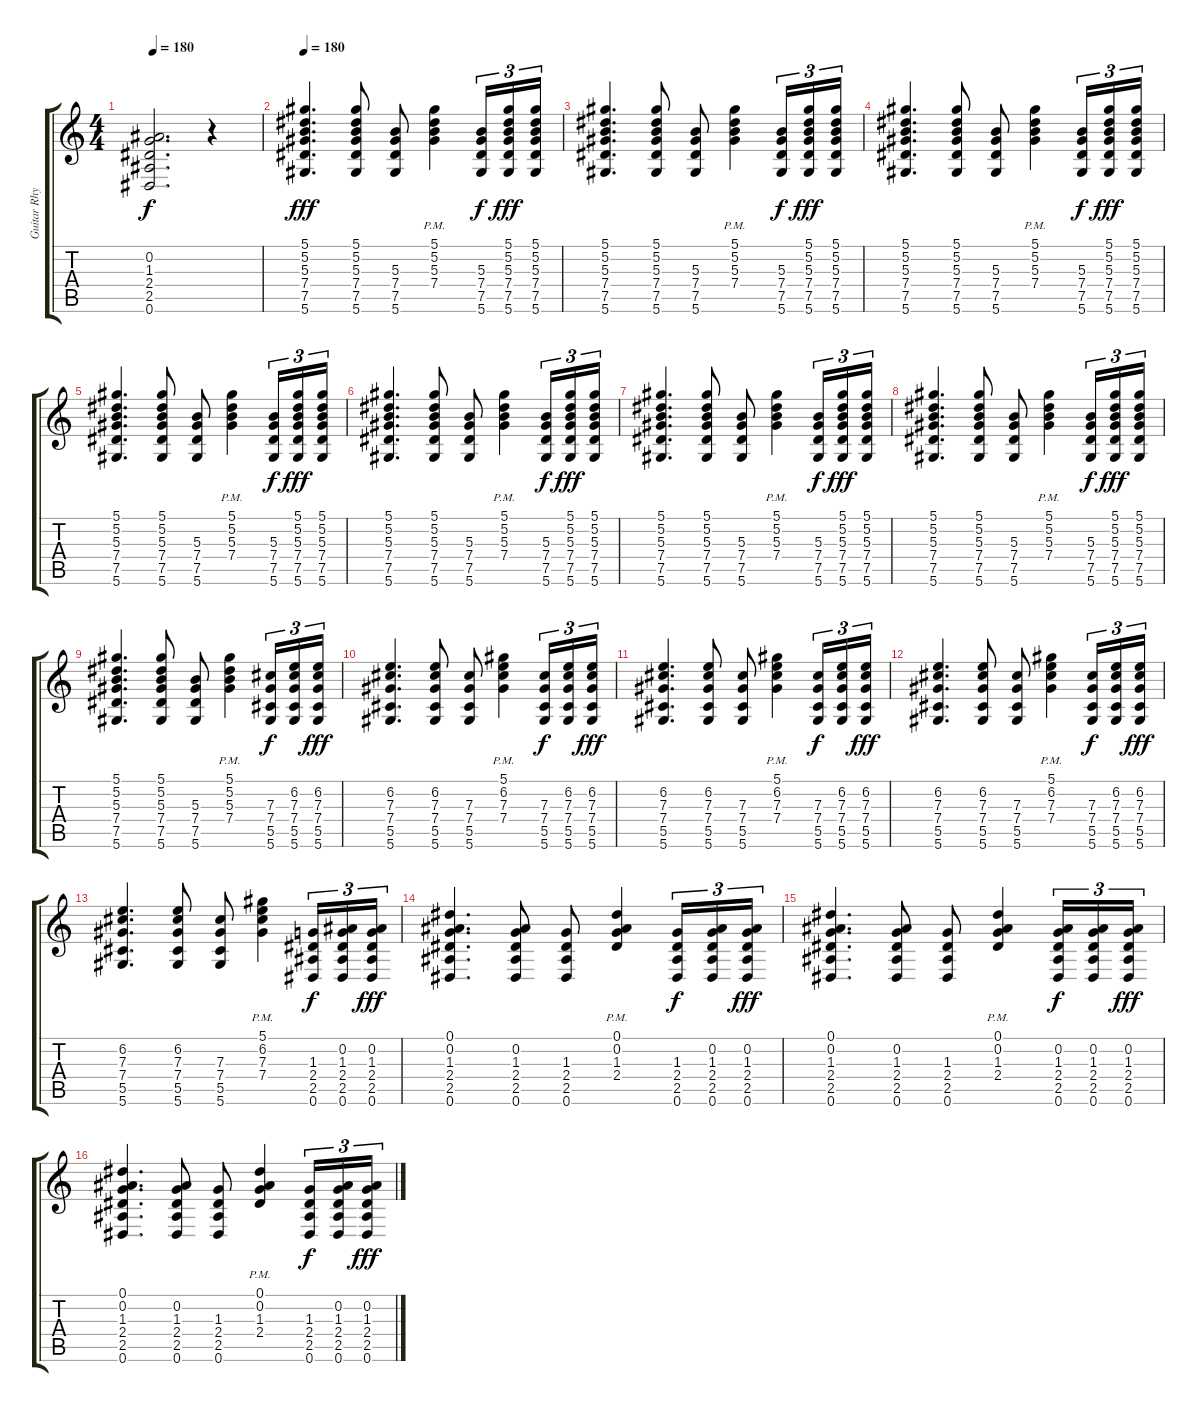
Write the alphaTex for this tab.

\track ("Guitar Rhythm" "Guitar Rhy") {instrument acousticguitarnylon}
\staff {score tabs}
\tuning (Eb4 Bb3 Gb3 Db3 Ab2 Eb2) {hide}
\ts (4 4)
\tempo 180
\clef g2
\ks c
(0.2{t} 1.3{t} 2.4{t} 2.5{t} 0.6{t}).2{d dy f} r.4 |
\tempo 180
(5.1 5.2 5.3 7.4 7.5 5.6).4{d dy fff volume 9} (5.1 5.2 5.3 7.4 7.5 5.6).8 (5.3 7.4 7.5 5.6).8 (5.1{pm} 5.2{pm} 5.3{pm} 7.4{pm}).4 (5.3 7.4 7.5 5.6).16{tu (3 2) dy f} (5.1 5.2 5.3 7.4 7.5 5.6).16{tu (3 2) dy fff} (5.1 5.2 5.3 7.4 7.5 5.6).16{tu (3 2)} |
(5.1 5.2 5.3 7.4 7.5 5.6).4{d} (5.1 5.2 5.3 7.4 7.5 5.6).8 (5.3 7.4 7.5 5.6).8 (5.1{pm} 5.2{pm} 5.3{pm} 7.4{pm}).4 (5.3 7.4 7.5 5.6).16{tu (3 2) dy f} (5.1 5.2 5.3 7.4 7.5 5.6).16{tu (3 2) dy fff} (5.1 5.2 5.3 7.4 7.5 5.6).16{tu (3 2)} |
(5.1 5.2 5.3 7.4 7.5 5.6).4{d} (5.1 5.2 5.3 7.4 7.5 5.6).8 (5.3 7.4 7.5 5.6).8 (5.1{pm} 5.2{pm} 5.3{pm} 7.4{pm}).4 (5.3 7.4 7.5 5.6).16{tu (3 2) dy f} (5.1 5.2 5.3 7.4 7.5 5.6).16{tu (3 2) dy fff} (5.1 5.2 5.3 7.4 7.5 5.6).16{tu (3 2)} |
(5.1 5.2 5.3 7.4 7.5 5.6).4{d} (5.1 5.2 5.3 7.4 7.5 5.6).8 (5.3 7.4 7.5 5.6).8 (5.1{pm} 5.2{pm} 5.3{pm} 7.4{pm}).4 (5.3 7.4 7.5 5.6).16{tu (3 2) dy f} (5.1 5.2 5.3 7.4 7.5 5.6).16{tu (3 2) dy fff} (5.1 5.2 5.3 7.4 7.5 5.6).16{tu (3 2)} |
(5.1 5.2 5.3 7.4 7.5 5.6).4{d} (5.1 5.2 5.3 7.4 7.5 5.6).8 (5.3 7.4 7.5 5.6).8 (5.1{pm} 5.2{pm} 5.3{pm} 7.4{pm}).4 (5.3 7.4 7.5 5.6).16{tu (3 2) dy f} (5.1 5.2 5.3 7.4 7.5 5.6).16{tu (3 2) dy fff} (5.1 5.2 5.3 7.4 7.5 5.6).16{tu (3 2)} |
(5.1 5.2 5.3 7.4 7.5 5.6).4{d} (5.1 5.2 5.3 7.4 7.5 5.6).8 (5.3 7.4 7.5 5.6).8 (5.1{pm} 5.2{pm} 5.3{pm} 7.4{pm}).4 (5.3 7.4 7.5 5.6).16{tu (3 2) dy f} (5.1 5.2 5.3 7.4 7.5 5.6).16{tu (3 2) dy fff} (5.1 5.2 5.3 7.4 7.5 5.6).16{tu (3 2)} |
(5.1 5.2 5.3 7.4 7.5 5.6).4{d} (5.1 5.2 5.3 7.4 7.5 5.6).8 (5.3 7.4 7.5 5.6).8 (5.1{pm} 5.2{pm} 5.3{pm} 7.4{pm}).4 (5.3 7.4 7.5 5.6).16{tu (3 2) dy f} (5.1 5.2 5.3 7.4 7.5 5.6).16{tu (3 2) dy fff} (5.1 5.2 5.3 7.4 7.5 5.6).16{tu (3 2)} |
(5.1 5.2 5.3 7.4 7.5 5.6).4{d} (5.1 5.2 5.3 7.4 7.5 5.6).8 (5.3 7.4 7.5 5.6).8 (5.1{pm} 5.2{pm} 5.3{pm} 7.4{pm}).4 (7.3 7.4 5.5 5.6).16{tu (3 2) dy f} (6.2 7.3 7.4 5.5 5.6).16{tu (3 2)} (6.2 7.3 7.4 5.5 5.6).16{tu (3 2) dy fff} |
(6.2 7.3 7.4 5.5 5.6).4{d} (6.2 7.3 7.4 5.5 5.6).8 (7.3 7.4 5.5 5.6).8 (5.1{pm} 6.2{pm} 7.3{pm} 7.4{pm}).4 (7.3 7.4 5.5 5.6).16{tu (3 2) dy f} (6.2 7.3 7.4 5.5 5.6).16{tu (3 2)} (6.2 7.3 7.4 5.5 5.6).16{tu (3 2) dy fff} |
(6.2 7.3 7.4 5.5 5.6).4{d} (6.2 7.3 7.4 5.5 5.6).8 (7.3 7.4 5.5 5.6).8 (5.1{pm} 6.2{pm} 7.3{pm} 7.4{pm}).4 (7.3 7.4 5.5 5.6).16{tu (3 2) dy f} (6.2 7.3 7.4 5.5 5.6).16{tu (3 2)} (6.2 7.3 7.4 5.5 5.6).16{tu (3 2) dy fff} |
(6.2 7.3 7.4 5.5 5.6).4{d} (6.2 7.3 7.4 5.5 5.6).8 (7.3 7.4 5.5 5.6).8 (5.1{pm} 6.2{pm} 7.3{pm} 7.4{pm}).4 (7.3 7.4 5.5 5.6).16{tu (3 2) dy f} (6.2 7.3 7.4 5.5 5.6).16{tu (3 2)} (6.2 7.3 7.4 5.5 5.6).16{tu (3 2) dy fff} |
(6.2 7.3 7.4 5.5 5.6).4{d} (6.2 7.3 7.4 5.5 5.6).8 (7.3 7.4 5.5 5.6).8 (5.1{pm} 6.2{pm} 7.3{pm} 7.4{pm}).4 (1.3 2.4 2.5 0.6).16{tu (3 2) dy f} (0.2 1.3 2.4 2.5 0.6).16{tu (3 2)} (0.2 1.3 2.4 2.5 0.6).16{tu (3 2) dy fff} |
(0.1 0.2 1.3 2.4 2.5 0.6).4{d} (0.2 1.3 2.4 2.5 0.6).8 (1.3 2.4 2.5 0.6).8 (0.1{pm} 0.2{pm} 1.3{pm} 2.4{pm}).4 (1.3 2.4 2.5 0.6).16{tu (3 2) dy f} (0.2 1.3 2.4 2.5 0.6).16{tu (3 2)} (0.2 1.3 2.4 2.5 0.6).16{tu (3 2) dy fff} |
(0.1 0.2 1.3 2.4 2.5 0.6).4{d} (0.2 1.3 2.4 2.5 0.6).8 (1.3 2.4 2.5 0.6).8 (0.1{pm} 0.2{pm} 1.3{pm} 2.4{pm}).4 (0.2 1.3 2.4 2.5 0.6).16{tu (3 2) dy f} (0.2 1.3 2.4 2.5 0.6).16{tu (3 2)} (0.2 1.3 2.4 2.5 0.6).16{tu (3 2) dy fff} |
(0.1 0.2 1.3 2.4 2.5 0.6).4{d} (0.2 1.3 2.4 2.5 0.6).8 (1.3 2.4 2.5 0.6).8 (0.1{pm} 0.2{pm} 1.3{pm} 2.4{pm}).4 (1.3 2.4 2.5 0.6).16{tu (3 2) dy f} (0.2 1.3 2.4 2.5 0.6).16{tu (3 2)} (0.2 1.3 2.4 2.5 0.6).16{tu (3 2) dy fff}
